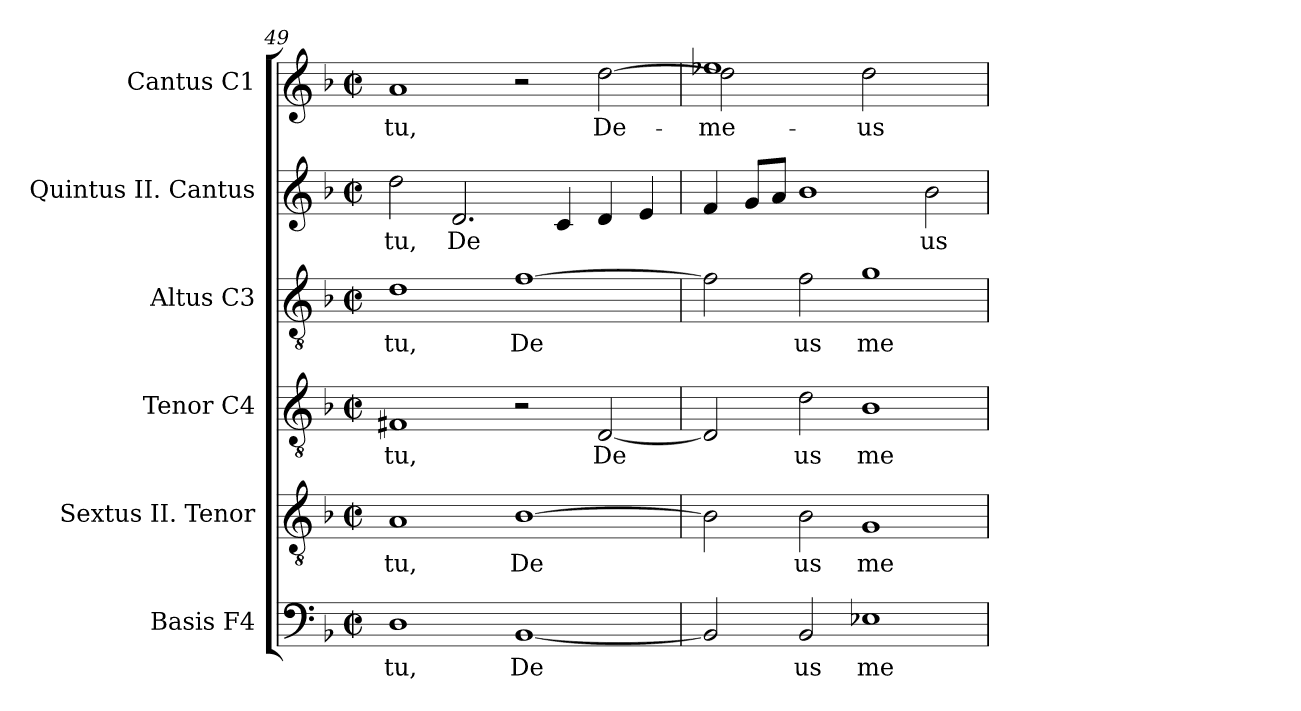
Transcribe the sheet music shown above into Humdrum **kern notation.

**kern	**text	**kern	**text	**kern	**text	**kern	**text	**kern	**text	**kern	**text
*part6	*part6	*part5	*part5	*part4	*part4	*part3	*part3	*part2	*part2	*part1	*part1
*staff6	*staff6	*staff5	*staff5	*staff4	*staff4	*staff3	*staff3	*staff2	*staff2	*staff1	*staff1
*I"Basis  F4	*	*I"Sextus  II. Tenor	*	*I"Tenor  C4	*	*I"Altus  C3	*	*I"Quintus  II. Cantus	*	*I"Cantus  C1	*
*I'B	*	*	*	*I'T	*	*I'A	*	*	*	*I'C	*
!!LO:PB:g=z
*clefF4	*	*clefGv2	*	*clefGv2	*	*clefGv2	*	*clefG2	*	*clefG2	*
*k[b-]	*	*k[b-]	*	*k[b-]	*	*k[b-]	*	*k[b-]	*	*k[b-]	*
*F:	*	*F:	*	*F:	*	*F:	*	*F:	*	*F:	*
*M2/2	*	*M2/2	*	*M2/2	*	*M2/2	*	*M2/2	*	*M2/2	*
*met(c|)	*	*met(c|)	*	*met(c|)	*	*met(c|)	*	*met(c|)	*	*met(c|)	*
=49	=49	=49	=49	=49	=49	=49	=49	=49	=49	=49	=49
!	!LO:LY:b:cj	!	!LO:LY:b:rj	!	!LO:LY:b:cj	!	!LO:LY:b:cj	!	!LO:LY:b:cj	!	!LO:LY:b:cj
1D	tu,	1A	tu,	1F#X	tu,	1d	tu,	2dd\	tu,	1a	tu,
!	!	!	!	!	!	!	!	!	!LO:LY:b:cj	!	!
.	.	.	.	.	.	.	.	2.d/	De-	.	.
!	!LO:LY:b:cj	!	!LO:LY:b:rj	!	!	!	!LO:LY:b:cj	!	!	!	!
[<1BB-	De-	[>1B-	De-	2r	.	[>1f	De-	.	.	2r	.
!	!	!	!	!	!	!	!	!	!LO:LY:b:cj	!	!
.	.	.	.	.	.	.	.	4c/	--	.	.
!	!	!	!	!	!LO:LY:b:cj	!	!	!	!LO:LY:b:cj	!	!LO:LY:b:cj
.	.	.	.	[<2D/	De-	.	.	4d/	--	[>2dd\	De-
!	!	!	!	!	!	!	!	!	!LO:LY:b:cj	!	!
.	.	.	.	.	.	.	.	4e/	--	.	.
=50	=50	=50	=50	=50	=50	=50	=50	=50	=50	=50	=50
!	!LO:LY:b:cj	!	!LO:LY:b:rj	!	!LO:LY:b:cj	!	!LO:LY:b:cj	!	!LO:LY:b:cj	!	!LO:LY:b:cj
*	*	*	*	*	*	*	*	*	*	*^	*
2BB-/]	--	2B-\]	--	2D/]	--	2f\]	--	4f/	--	1ee-X	2dd\]	-me-
!	!	!	!	!	!	!	!	!	!LO:LY:b:cj	!	!	!
.	.	.	.	.	.	.	.	8g/L	--	.	.	.
!	!	!	!	!	!	!	!	!	!LO:LY:b:cj	!	!	!
.	.	.	.	.	.	.	.	8a/J	--	.	.	.
!	!LO:LY:b:cj	!	!LO:LY:b:rj	!	!LO:LY:b:cj	!	!LO:LY:b:cj	!	!LO:LY:b:cj	!	!	!
2BB-/	-us	2B-\	-us	2d\	-us	2f\	-us	1b-	--	.	2ryy	.
!	!LO:LY:b:cj	!	!LO:LY:b:rj	!	!LO:LY:b:cj	!	!LO:LY:b:cj	!	!	!	!	!LO:LY:b:cj
1E-X	me-	1G	me-	1B-	me-	1g	me-	.	.	2dd\	1ryy	-us
!	!	!	!	!	!	!	!	!	!LO:LY:b:cj	!	!	!
.	.	.	.	.	.	.	.	2b-\	-us	2ryy	.	.
*	*	*	*	*	*	*	*	*	*	*v	*v	*
=	=	=	=	=	=	=	=	=	=	=	=
*-	*-	*-	*-	*-	*-	*-	*-	*-	*-	*-	*-
